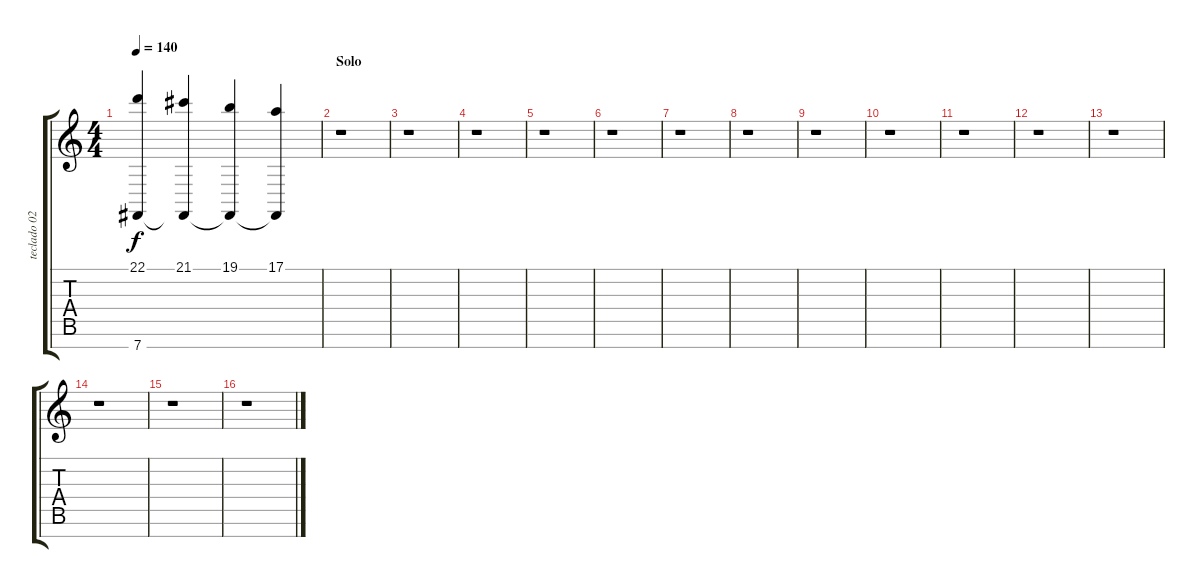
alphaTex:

\track ("teclado 02 (piano)" "teclado 02") {instrument acousticgrandpiano}
\staff {score tabs}
\tuning (E4 B3 G3 D3 A2 E2 B1) {hide}
\ts (4 4)
\tempo 140
\clef g2
\ks c
(22.1 7.7{t}).4{dy f} (21.1 7.7{t}).4 (19.1 7.7{t}).4 (17.1 7.7{t}).4 |
\section ("" "Solo")
r.1 |
r.1 |
r.1 |
r.1 |
r.1 |
r.1 |
r.1 |
r.1 |
r.1 |
r.1 |
r.1 |
r.1 |
r.1 |
r.1 |
r.1
